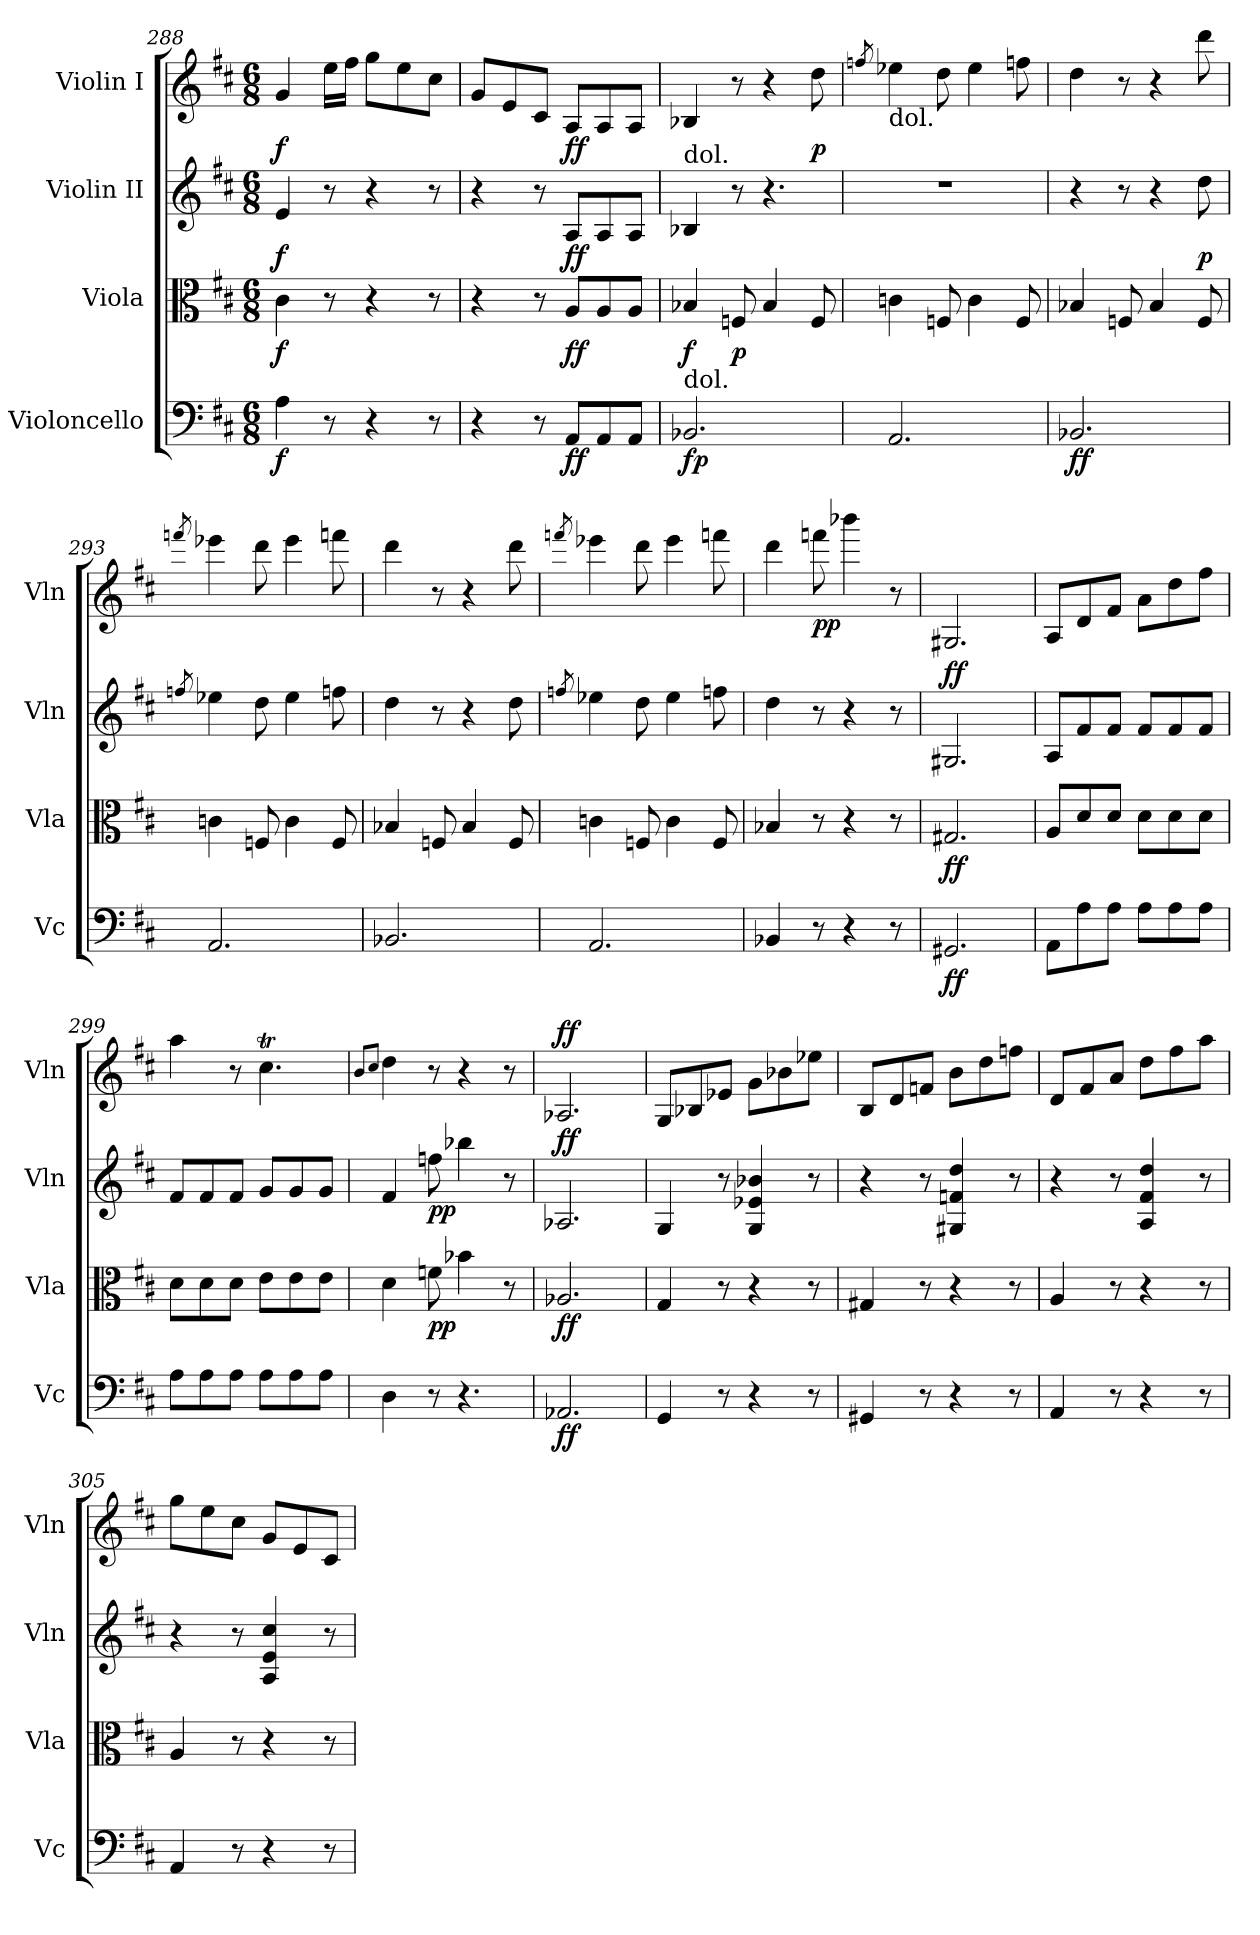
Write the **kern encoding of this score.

**kern	**dynam	**kern	**dynam	**kern	**dynam	**kern	**dynam
*part4	*part4	*part3	*part3	*part2	*part2	*part1	*part1
*staff4	*staff4	*staff3	*staff3	*staff2	*staff2	*staff1	*staff1
*I"Violoncello	*	*I"Viola	*	*I"Violin II	*	*I"Violin I	*
*I'Vc	*	*I'Vla	*	*I'Vln	*	*I'Vln	*
*clefF4	*	*clefC3	*	*clefG2	*	*clefG2	*
*k[f#c#]	*	*k[f#c#]	*	*k[f#c#]	*	*k[f#c#]	*
*M6/8	*	*M6/8	*	*M6/8	*	*M6/8	*
=288	=288	=288	=288	=288	=288	=288	=288
!	!LO:DY:b	!	!LO:DY:b	!	!LO:DY:b	!	!LO:DY:b
4A\	f	4c#\	f	4e/	f	4g/	f
8r	.	8r	.	8r	.	16ee\LL	.
.	.	.	.	.	.	16ff#\JJ	.
4r	.	4r	.	4r	.	8gg\L	.
.	.	.	.	.	.	8ee\	.
8r	.	8r	.	8r	.	8cc#\J	.
=289	=289	=289	=289	=289	=289	=289	=289
4r	.	4r	.	4r	.	8g/L	.
.	.	.	.	.	.	8e/	.
8r	.	8r	.	8r	.	8c#/J	.
!	!LO:DY:b	!	!LO:DY:b	!	!LO:DY:b	!	!LO:DY:b
8AA/L	ff	8A/L	ff	8A/L	ff	8A/L	ff
8AA/	.	8A/	.	8A/	.	8A/	.
8AA/J	.	8A/J	.	8A/J	.	8A/J	.
=290	=290	=290	=290	=290	=290	=290	=290
!	!	!	!	!LO:TX:a:t=dol.	!	!	!
!LO:TX:a:t=dol.	!	!	!	!	!	!	!
!	!LO:DY:b	!	!LO:DY:b	!	!	!	!
2.BB-X/	fp	4B-X/	f	4B-X/	.	4B-X/	.
!	!	!	!LO:DY:b	!	!	!	!
.	.	8Fn/	p	8r	.	8r	.
.	.	4B-/	.	4.r	.	4r	.
!	!	!	!	!	!	!	!LO:DY:b
.	.	8F/	.	.	.	8dd\	p
=291	=291	=291	=291	=291	=291	=291	=291
.	.	.	.	.	.	8qffn/	.
!	!	!	!	!	!	!LO:TX:b:t=dol.	!
2.AA/	.	4cn\	.	2.r	.	4ee-X\	.
.	.	8Fn/	.	.	.	8dd\	.
.	.	4c\	.	.	.	4ee-\	.
.	.	8F/	.	.	.	8ff\	.
=292	=292	=292	=292	=292	=292	=292	=292
!	!LO:DY:b	!	!	!	!	!	!
2.BB-X/	ff	4B-X/	.	4r	.	4dd\	.
.	.	8Fn/	.	8r	.	8r	.
.	.	4B-/	.	4r	.	4r	.
!	!	!	!	!	!LO:DY:b	!	!
.	.	8F/	.	8dd\	p	8ddd\	.
=293	=293	=293	=293	=293	=293	=293	=293
.	.	.	.	8qffn/	.	8qfffn/	.
2.AA/	.	4cn\	.	4ee-X\	.	4eee-X\	.
.	.	8Fn/	.	8dd\	.	8ddd\	.
.	.	4c\	.	4ee-\	.	4eee-\	.
.	.	8F/	.	8ff\	.	8fff\	.
=294	=294	=294	=294	=294	=294	=294	=294
2.BB-X/	.	4B-X/	.	4dd\	.	4ddd\	.
.	.	8Fn/	.	8r	.	8r	.
.	.	4B-/	.	4r	.	4r	.
.	.	8F/	.	8dd\	.	8ddd\	.
=295	=295	=295	=295	=295	=295	=295	=295
.	.	.	.	8qffn/	.	8qfffn/	.
2.AA/	.	4cn\	.	4ee-X\	.	4eee-X\	.
.	.	8Fn/	.	8dd\	.	8ddd\	.
.	.	4c\	.	4ee-\	.	4eee-\	.
.	.	8F/	.	8ff\	.	8fff\	.
=296	=296	=296	=296	=296	=296	=296	=296
4BB-X/	.	4B-X/	.	4dd\	.	4ddd\	.
!	!	!	!	!	!	!	!LO:DY:b
8r	.	8r	.	8r	.	8fffn\	pp
4r	.	4r	.	4r	.	4bbb-X\	.
8r	.	8r	.	8r	.	8r	.
=297	=297	=297	=297	=297	=297	=297	=297
!	!LO:DY:b	!	!LO:DY:b	!	!LO:DY:a	!	!
2.GG#X/	ff	2.G#X/	ff	2.G#X/	ff	2.G#X/	.
=298	=298	=298	=298	=298	=298	=298	=298
8AA\L	.	8A/L	.	8A/L	.	8A/L	.
8A\	.	8d/	.	8f#/	.	8d/	.
8A\J	.	8d/J	.	8f#/J	.	8f#/J	.
8A\L	.	8d\L	.	8f#/L	.	8a\L	.
8A\	.	8d\	.	8f#/	.	8dd\	.
8A\J	.	8d\J	.	8f#/J	.	8ff#\J	.
=299	=299	=299	=299	=299	=299	=299	=299
8A\L	.	8d\L	.	8f#/L	.	4aa\	.
8A\	.	8d\	.	8f#/	.	.	.
8A\J	.	8d\J	.	8f#/J	.	8r	.
8A\L	.	8e\L	.	8g/L	.	4.cc#t\	.
8A\	.	8e\	.	8g/	.	.	.
8A\J	.	8e\J	.	8g/J	.	.	.
=300	=300	=300	=300	=300	=300	=300	=300
.	.	.	.	.	.	8qb/L	.
.	.	.	.	.	.	8qcc#/J	.
4D\	.	4d\	.	4f#/	.	4dd\	.
!	!	!	!LO:DY:b	!	!LO:DY:b	!	!
8r	.	8fn\	pp	8ffn\	pp	8r	.
4.r	.	4b-X\	.	4bb-X\	.	4r	.
.	.	8r	.	8r	.	8r	.
=301	=301	=301	=301	=301	=301	=301	=301
!	!LO:DY:b	!	!LO:DY:b	!	!LO:DY:a	!	!LO:DY:a
2.AA-X/	ff	2.A-X/	ff	2.A-X/	ff	2.A-X/	ff
=302	=302	=302	=302	=302	=302	=302	=302
4GG/	.	4G/	.	4G/	.	8G/L	.
.	.	.	.	.	.	8B-X/	.
8r	.	8r	.	8r	.	8e-X/J	.
4r	.	4r	.	4G/ 4e-X/ 4b-X/	.	8g\L	.
.	.	.	.	.	.	8b-X\	.
8r	.	8r	.	8r	.	8ee-X\J	.
=303	=303	=303	=303	=303	=303	=303	=303
4GG#X/	.	4G#X/	.	4r	.	8B/L	.
.	.	.	.	.	.	8d/	.
8r	.	8r	.	8r	.	8fn/J	.
4r	.	4r	.	4G#X/ 4fn/ 4dd/	.	8b\L	.
.	.	.	.	.	.	8dd\	.
8r	.	8r	.	8r	.	8ffn\J	.
=304	=304	=304	=304	=304	=304	=304	=304
4AA/	.	4A/	.	4r	.	8d/L	.
.	.	.	.	.	.	8f#/	.
8r	.	8r	.	8r	.	8a/J	.
4r	.	4r	.	4A/ 4f#/ 4dd/	.	8dd\L	.
.	.	.	.	.	.	8ff#\	.
8r	.	8r	.	8r	.	8aa\J	.
=305	=305	=305	=305	=305	=305	=305	=305
4AA/	.	4A/	.	4r	.	8gg\L	.
.	.	.	.	.	.	8ee\	.
8r	.	8r	.	8r	.	8cc#\J	.
4r	.	4r	.	4A/ 4e/ 4cc#/	.	8g/L	.
.	.	.	.	.	.	8e/	.
8r	.	8r	.	8r	.	8c#/J	.
=	=	=	=	=	=	=	=
*-	*-	*-	*-	*-	*-	*-	*-
